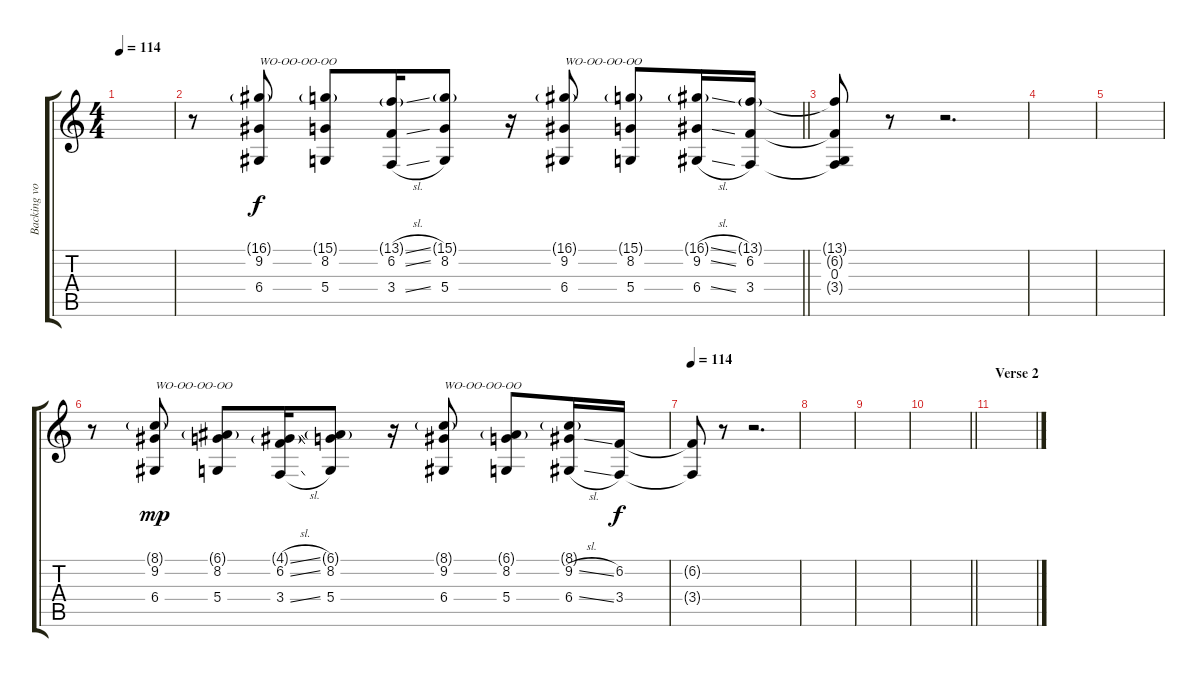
\track ("Backing vocals" "Backing vo") {instrument lead2sawtooth}
\staff {score tabs}
\tuning (E4 B3 G3 D3 A2 E2) {hide}
\ts (4 4)
\tempo 114
\clef g2
\ks c
|
\barLineRight lightlight
r.8 (16.1{g} 9.2 6.4).8{txt "WO-OO-OO-OO"} (15.1{g} 8.2 5.4).8 (13.1{sl g} 6.2{sl} 3.4{sl}).16 (15.1{g} 8.2 5.4).8 r.16 (16.1{g} 9.2 6.4).8{txt "WO-OO-OO-OO"} (15.1{g} 8.2 5.4).8 (16.1{sl g} 9.2{sl} 6.4{sl}).16 (13.1{g} 6.2 3.4).16 |
(13.1{t} 6.2{t} 0.3 3.4{t}).8{dy f} r.8 r.2{d} |
|
|
r.8 (8.1{g} 9.2 6.4).8{txt "WO-OO-OO-OO" dy mp} (6.1{g} 8.2 5.4).8 (4.1{sl g} 6.2{sl} 3.4{sl}).16 (6.1{g} 8.2 5.4).8 r.16 (8.1{g} 9.2 6.4).8{txt "WO-OO-OO-OO"} (6.1{g} 8.2 5.4).8 (8.1{g} 9.2{sl} 6.4{sl}).16 (6.2 3.4).16{dy f} |
\tempo 114
(6.2{t} 3.4{t}).8 r.8 r.2{d} |
|
|
\barLineRight lightlight
|
\section ("" "Verse 2")
